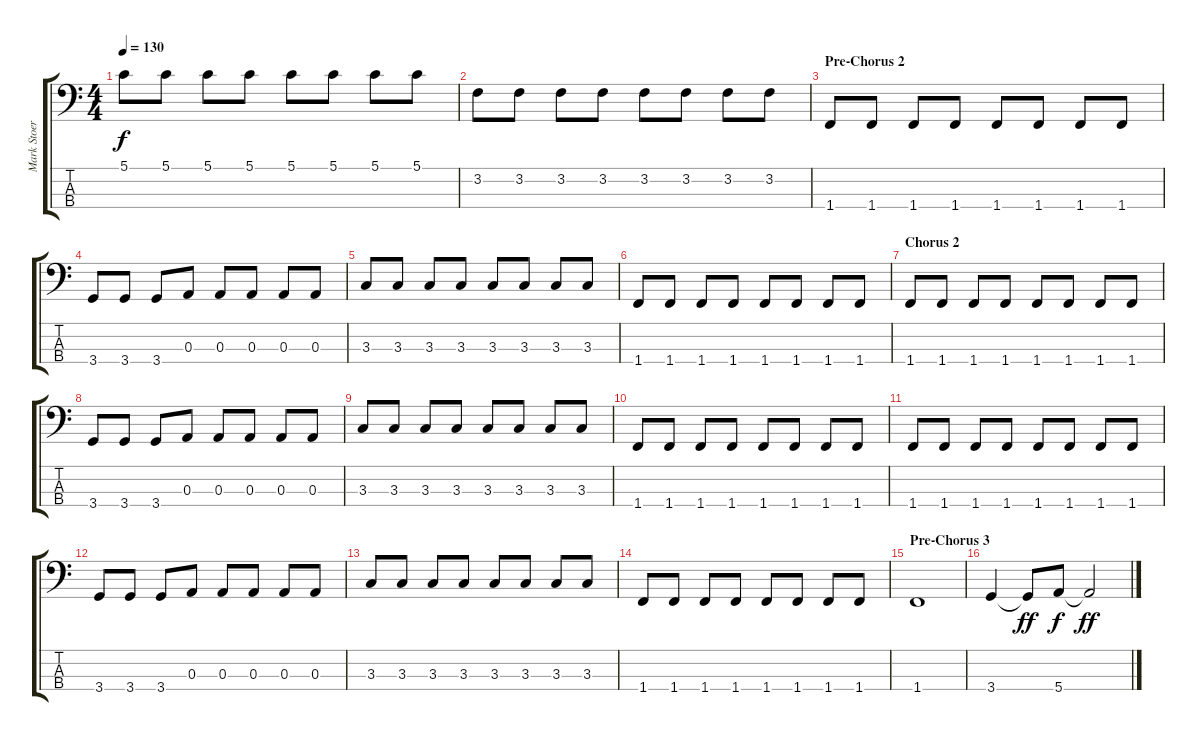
\track ("Mark Stoermer" "Mark Stoer") {instrument electricbasspick}
\staff {score tabs}
\tuning (G2 D2 A1 E1) {hide}
\ts (4 4)
\tempo 130
\clef f4
\ks c
5.1.8{dy f} 5.1.8 5.1.8 5.1.8 5.1.8 5.1.8 5.1.8 5.1.8 |
3.2.8 3.2.8 3.2.8 3.2.8 3.2.8 3.2.8 3.2.8 3.2.8 |
\section ("" "Pre-Chorus 2")
1.4.8 1.4.8 1.4.8 1.4.8 1.4.8 1.4.8 1.4.8 1.4.8 |
3.4.8 3.4.8 3.4.8 0.3.8 0.3.8 0.3.8 0.3.8 0.3.8 |
3.3.8 3.3.8 3.3.8 3.3.8 3.3.8 3.3.8 3.3.8 3.3.8 |
1.4.8 1.4.8 1.4.8 1.4.8 1.4.8 1.4.8 1.4.8 1.4.8 |
\section ("" "Chorus 2")
1.4.8 1.4.8 1.4.8 1.4.8 1.4.8 1.4.8 1.4.8 1.4.8 |
3.4.8 3.4.8 3.4.8 0.3.8 0.3.8 0.3.8 0.3.8 0.3.8 |
3.3.8 3.3.8 3.3.8 3.3.8 3.3.8 3.3.8 3.3.8 3.3.8 |
1.4.8 1.4.8 1.4.8 1.4.8 1.4.8 1.4.8 1.4.8 1.4.8 |
1.4.8 1.4.8 1.4.8 1.4.8 1.4.8 1.4.8 1.4.8 1.4.8 |
3.4.8 3.4.8 3.4.8 0.3.8 0.3.8 0.3.8 0.3.8 0.3.8 |
3.3.8 3.3.8 3.3.8 3.3.8 3.3.8 3.3.8 3.3.8 3.3.8 |
1.4.8 1.4.8 1.4.8 1.4.8 1.4.8 1.4.8 1.4.8 1.4.8 |
\section ("" "Pre-Chorus 3")
1.4.1 |
3.4.4 3.4{t}.8{dy ff} 5.4.8{dy f} 5.4{ss t}.2{dy ff}
